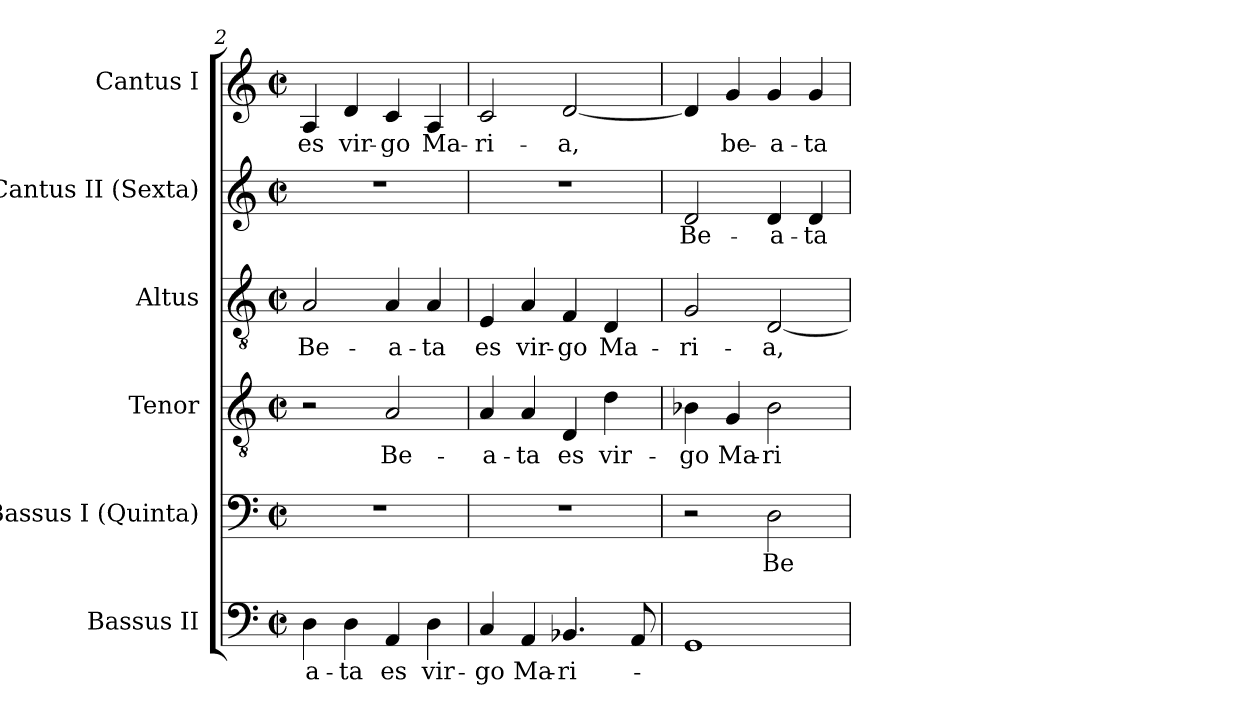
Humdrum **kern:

**kern	**text	**kern	**text	**kern	**text	**kern	**text	**kern	**text	**kern	**text
*part6	*part6	*part5	*part5	*part4	*part4	*part3	*part3	*part2	*part2	*part1	*part1
*staff6	*staff6	*staff5	*staff5	*staff4	*staff4	*staff3	*staff3	*staff2	*staff2	*staff1	*staff1
*I"Bassus II	*	*I"Bassus I (Quinta)	*	*I"Tenor	*	*I"Altus	*	*I"Cantus II (Sexta)	*	*I"Cantus I	*
*I'B.	*	*I'B.	*	*I'T.	*	*I'T.	*	*I'A.	*	*I'A.	*
*clefF4	*	*clefF4	*	*clefGv2	*	*clefGv2	*	*clefG2	*	*clefG2	*
*	*	*	*	*ITrd7c12	*	*ITrd7c12	*	*	*	*	*
*k[]	*	*k[]	*	*k[]	*	*k[]	*	*k[]	*	*k[]	*
*C:	*	*C:	*	*C:	*	*C:	*	*C:	*	*C:	*
*M2/2	*	*M2/2	*	*M2/2	*	*M2/2	*	*M2/2	*	*M2/2	*
*met(c|)	*	*met(c|)	*	*met(c|)	*	*met(c|)	*	*met(c|)	*	*met(c|)	*
=2	=2	=2	=2	=2	=2	=2	=2	=2	=2	=2	=2
!	!LO:LY:b:color=#000000	!	!	!	!	!	!	!	!	!	!
!	!	!	!	!	!	!	!LO:LY:b:color=#000000	!	!	!	!
!	!	!	!	!	!	!	!	!	!	!	!LO:LY:b:color=#000000
4Di\	-a-	1r	.	2r	.	2AAi/	Be-	1r	.	4Ai/	es
!	!LO:LY:b:color=#000000	!	!	!	!	!	!	!	!	!	!
!	!	!	!	!	!	!	!	!	!	!	!LO:LY:b:color=#000000
4Di\	-ta	.	.	.	.	.	.	.	.	4di/	vir-
!	!LO:LY:b:color=#000000	!	!	!	!	!	!	!	!	!	!
!	!	!	!	!	!LO:LY:b:color=#000000	!	!	!	!	!	!
!	!	!	!	!	!	!	!LO:LY:b:color=#000000	!	!	!	!
!	!	!	!	!	!	!	!	!	!	!	!LO:LY:b:color=#000000
4AAi/	es	.	.	2AAi/	Be-	4AAi/	-a-	.	.	4ci/	-go
!	!LO:LY:b:color=#000000	!	!	!	!	!	!	!	!	!	!
!	!	!	!	!	!	!	!LO:LY:b:color=#000000	!	!	!	!
!	!	!	!	!	!	!	!	!	!	!	!LO:LY:b:color=#000000
4Di\	vir-	.	.	.	.	4AAi/	-ta	.	.	4Ai/	Ma-
=3	=3	=3	=3	=3	=3	=3	=3	=3	=3	=3	=3
!	!LO:LY:b:color=#000000	!	!	!	!	!	!	!	!	!	!
!	!	!	!	!	!LO:LY:b:color=#000000	!	!	!	!	!	!
!	!	!	!	!	!	!	!LO:LY:b:color=#000000	!	!	!	!
!	!	!	!	!	!	!	!	!	!	!	!LO:LY:b:color=#000000
4Ci/	-go	1r	.	4AAi/	-a-	4EEi/	es	1r	.	2ci/	-ri-
!	!LO:LY:b:color=#000000	!	!	!	!	!	!	!	!	!	!
!	!	!	!	!	!LO:LY:b:color=#000000	!	!	!	!	!	!
!	!	!	!	!	!	!	!LO:LY:b:color=#000000	!	!	!	!
4AAi/	Ma-	.	.	4AAi/	-ta	4AAi/	vir-	.	.	.	.
!	!LO:LY:b:color=#000000	!	!	!	!	!	!	!	!	!	!
!	!	!	!	!	!LO:LY:b:color=#000000	!	!	!	!	!	!
!	!	!	!	!	!	!	!LO:LY:b:color=#000000	!	!	!	!
!	!	!	!	!	!	!	!	!	!	!	!LO:LY:b:color=#000000
4.BB-Xi/	-ri-	.	.	4DDi/	es	4FFi/	-go	.	.	[<2di/	-a,
!	!	!	!	!	!LO:LY:b:color=#000000	!	!	!	!	!	!
!	!	!	!	!	!	!	!LO:LY:b:color=#000000	!	!	!	!
.	.	.	.	4Di\	vir-	4DDi/	Ma-	.	.	.	.
8AAi/	.	.	.	.	.	.	.	.	.	.	.
=4	=4	=4	=4	=4	=4	=4	=4	=4	=4	=4	=4
!	!	!	!	!	!LO:LY:b:color=#000000	!	!	!	!	!	!
!	!	!	!	!	!	!	!LO:LY:b:color=#000000	!	!	!	!
!	!	!	!	!	!	!	!	!	!LO:LY:b:color=#000000	!	!
1GGi	.	2r	.	4BB-Xi\	-go	2GGi/	-ri-	2di/	Be-	4di/]	.
!	!	!	!	!	!LO:LY:b:color=#000000	!	!	!	!	!	!
!	!	!	!	!	!	!	!	!	!	!	!LO:LY:b:color=#000000
.	.	.	.	4GGi/	Ma-	.	.	.	.	4gi/	be-
!	!	!	!LO:LY:b:color=#000000	!	!	!	!	!	!	!	!
!	!	!	!	!	!LO:LY:b:color=#000000	!	!	!	!	!	!
!	!	!	!	!	!	!	!LO:LY:b:color=#000000	!	!	!	!
!	!	!	!	!	!	!	!	!	!LO:LY:b:color=#000000	!	!
!	!	!	!	!	!	!	!	!	!	!	!LO:LY:b:color=#000000
.	.	2Di\	Be-	2BB-i\	-ri-	[<2DDi/	-a,	4di/	-a-	4gi/	-a-
!	!	!	!	!	!	!	!	!	!LO:LY:b:color=#000000	!	!
!	!	!	!	!	!	!	!	!	!	!	!LO:LY:b:color=#000000
.	.	.	.	.	.	.	.	4di/	-ta	4gi/	-ta
=	=	=	=	=	=	=	=	=	=	=	=
*-	*-	*-	*-	*-	*-	*-	*-	*-	*-	*-	*-
